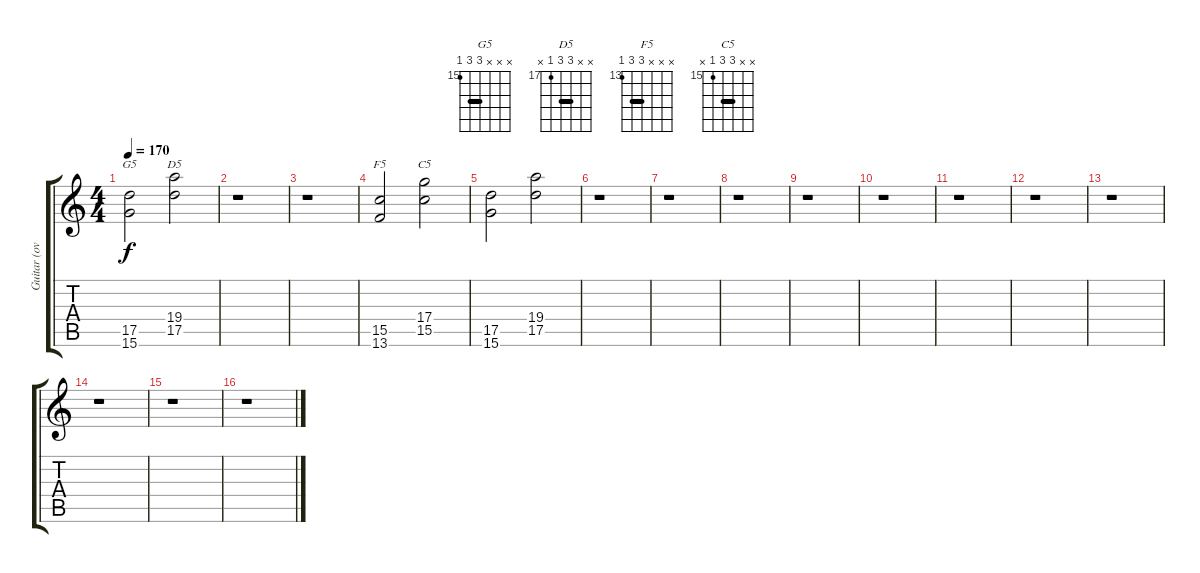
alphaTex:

\track ("Guitar (overdub)" "Guitar (ov") {instrument distortionguitar}
\staff {score tabs}
\tuning (E4 B3 G3 D3 A2 E2) {hide}
\chord ("G5" x x x 17 17 15) {firstfret 15 barre 17}
\chord ("D5" x x 19 19 17 x) {firstfret 17 barre 19}
\chord ("F5" x x x 15 15 13) {firstfret 13 barre 15}
\chord ("C5" x x 17 17 15 x) {firstfret 15 barre 17}
\ts (4 4)
\tempo 170
\clef g2
\ks c
(17.5 15.6).2{ch "G5" dy f} (19.4 17.5).2{ch "D5"} |
r.1 |
r.1 |
(15.5 13.6).2{ch "F5"} (17.4 15.5).2{ch "C5"} |
(17.5 15.6).2 (19.4 17.5).2 |
r.1 |
r.1 |
r.1 |
r.1 |
r.1 |
r.1 |
r.1 |
r.1 |
r.1 |
r.1 |
r.1
